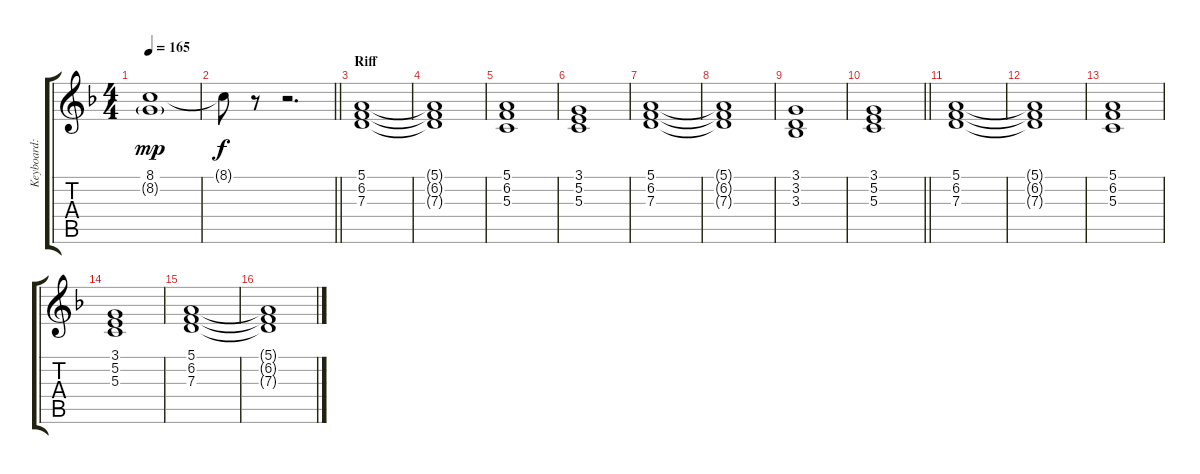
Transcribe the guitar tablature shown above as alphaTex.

\track ("Keyboard: Manuel Schallinger" "Keyboard: ") {instrument stringensemble1}
\staff {score tabs}
\tuning (E4 B3 G3 D3 A2 E2) {hide}
\ts (4 4)
\tempo 165
\clef g2
\ks dminor
(8.1 8.2{g}).1{dy mp} |
\barLineRight lightlight
8.1{t}.8{dy f} r.8 r.2{d} |
\section ("" "Riff")
(5.1 6.2 7.3).1 |
(5.1{t} 6.2{t} 7.3{t}).1 |
(5.1 6.2 5.3).1 |
(3.1 5.2 5.3).1 |
(5.1 6.2 7.3).1 |
(5.1{t} 6.2{t} 7.3{t}).1 |
(3.1 3.2 3.3).1 |
\barLineRight lightlight
(3.1 5.2 5.3).1 |
(5.1 6.2 7.3).1 |
(5.1{t} 6.2{t} 7.3{t}).1 |
(5.1 6.2 5.3).1 |
(3.1 5.2 5.3).1 |
(5.1 6.2 7.3).1 |
(5.1{t} 6.2{t} 7.3{t}).1
